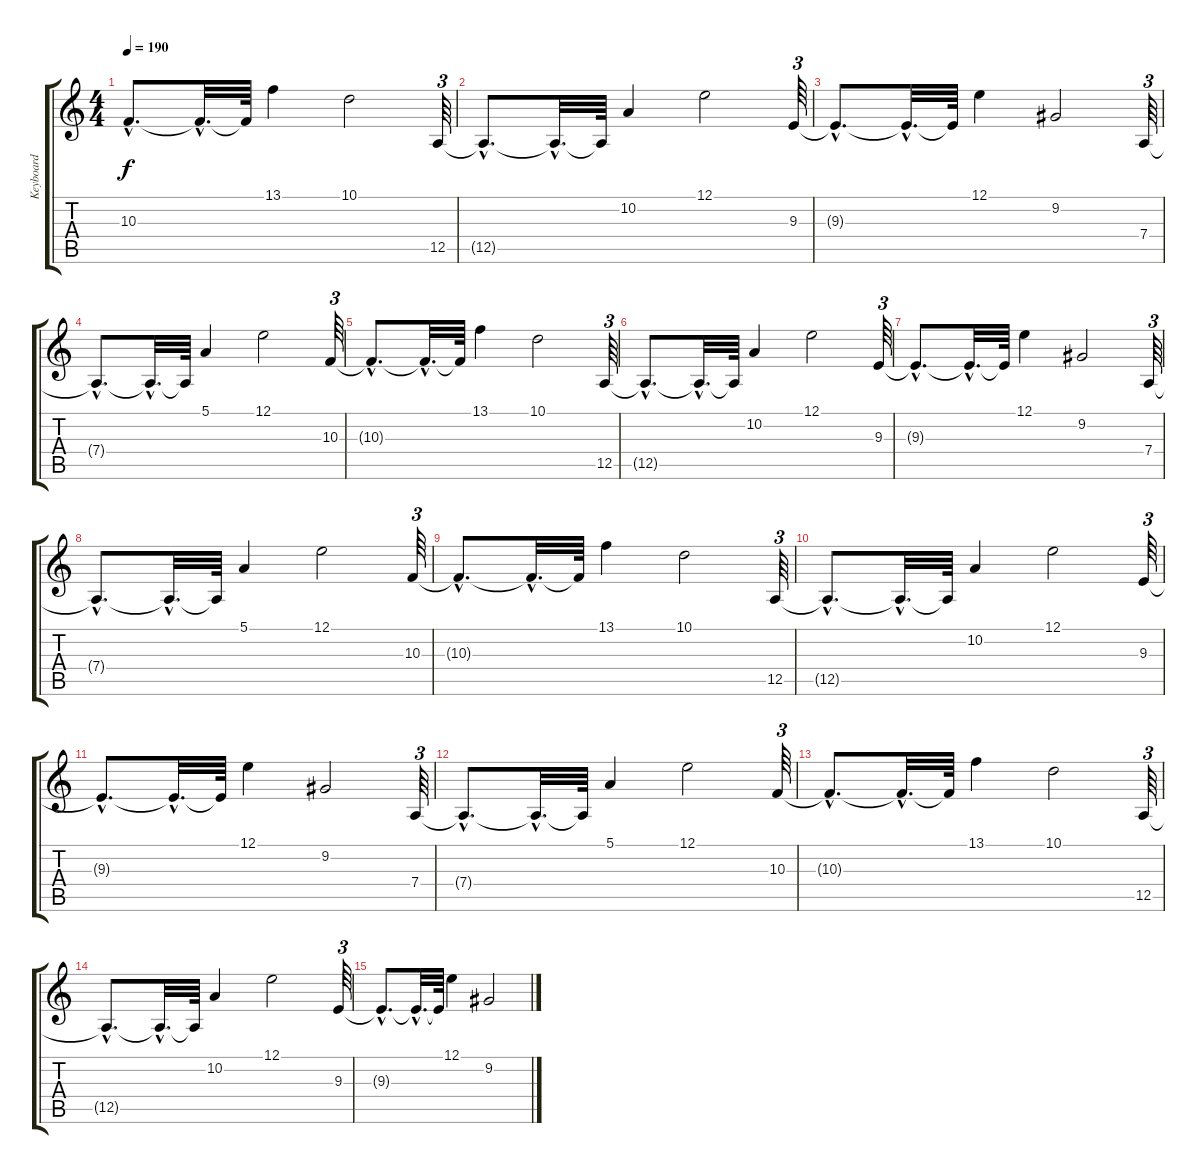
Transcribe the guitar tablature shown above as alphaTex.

\track ("Keyboard" "Keyboard") {instrument stringensemble1}
\staff {score tabs}
\tuning (E4 B3 G3 D3 A2 E2) {hide}
\ts (4 4)
\tempo 190
\clef g2
\ks c
10.3{hac t}.8{d dy f} 10.3{hac t}.32{d} 10.3{t}.64 13.1.4 10.1.2 12.5.64{tu (3 2)} |
12.5{hac t}.8{d} 12.5{hac t}.32{d} 12.5{t}.64 10.2.4 12.1.2 9.3.64{tu (3 2)} |
9.3{hac t}.8{d} 9.3{hac t}.32{d} 9.3{t}.64 12.1.4 9.2.2 7.4.64{tu (3 2) volume 16} |
7.4{hac t}.8{d} 7.4{hac t}.32{d} 7.4{t}.64 5.1.4{volume 16} 12.1.2{volume 15} 10.3.64{tu (3 2) volume 15} |
10.3{hac t}.8{d} 10.3{hac t}.32{d} 10.3{t}.64 13.1.4{volume 14} 10.1.2{volume 14} 12.5.64{tu (3 2) volume 14} |
12.5{hac t}.8{d} 12.5{hac t}.32{d} 12.5{t}.64 10.2.4{volume 13} 12.1.2{volume 13} 9.3.64{tu (3 2) volume 12} |
9.3{hac t}.8{d} 9.3{hac t}.32{d} 9.3{t}.64 12.1.4{volume 12} 9.2.2{volume 12} 7.4.64{tu (3 2) volume 11} |
7.4{hac t}.8{d} 7.4{hac t}.32{d} 7.4{t}.64 5.1.4{volume 11} 12.1.2{volume 10} 10.3.64{tu (3 2) volume 10} |
10.3{hac t}.8{d} 10.3{hac t}.32{d} 10.3{t}.64 13.1.4{volume 10} 10.1.2{volume 9} 12.5.64{tu (3 2) volume 9} |
12.5{hac t}.8{d} 12.5{hac t}.32{d} 12.5{t}.64 10.2.4{volume 8} 12.1.2{volume 8} 9.3.64{tu (3 2) volume 8} |
9.3{hac t}.8{d} 9.3{hac t}.32{d} 9.3{t}.64 12.1.4{volume 7} 9.2.2{volume 7} 7.4.64{tu (3 2) volume 6} |
7.4{hac t}.8{d} 7.4{hac t}.32{d} 7.4{t}.64 5.1.4{volume 6} 12.1.2{volume 6} 10.3.64{tu (3 2) volume 5} |
10.3{hac t}.8{d} 10.3{hac t}.32{d} 10.3{t}.64 13.1.4{volume 4} 10.1.2{volume 4} 12.5.64{tu (3 2) volume 3} |
12.5{hac t}.8{d} 12.5{hac t}.32{d} 12.5{t}.64 10.2.4{volume 3} 12.1.2{volume 2} 9.3.64{tu (3 2) volume 2} |
9.3{hac t}.8{d} 9.3{hac t}.32{d} 9.3{t}.64 12.1.4{volume 1} 9.2.2{volume 1}
